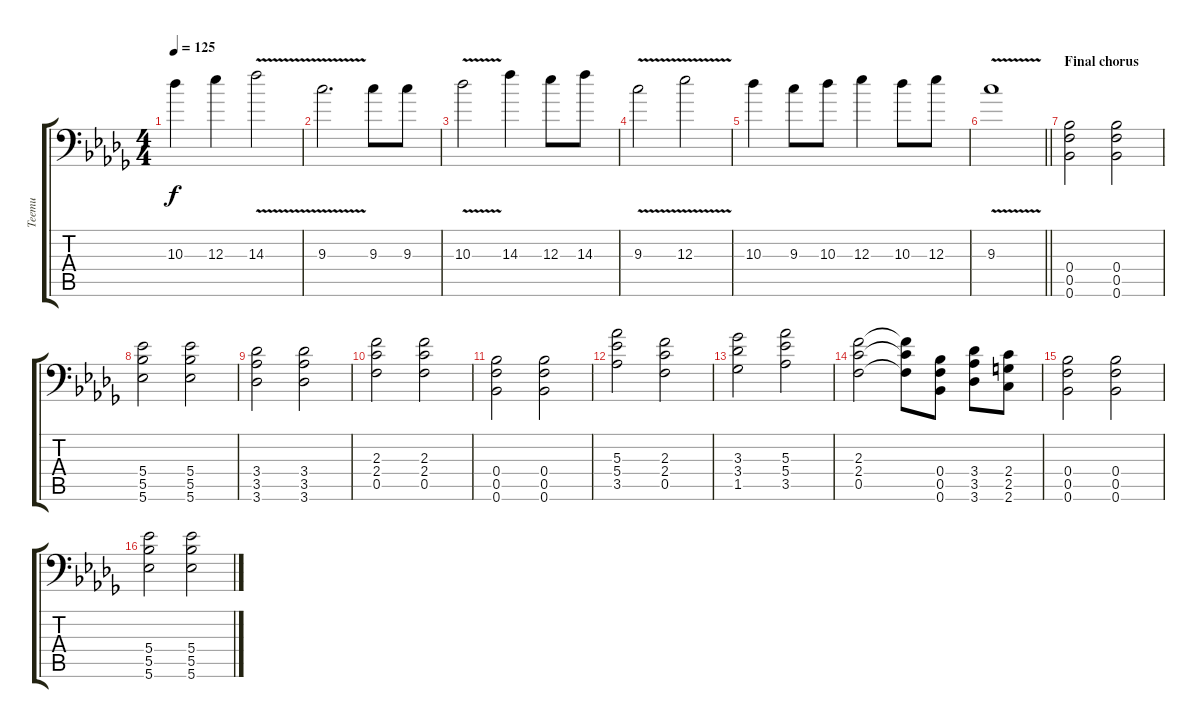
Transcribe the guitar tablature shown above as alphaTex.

\track ("Teemu" "Teemu") {instrument distortionguitar}
\staff {score tabs}
\tuning (C4 G3 Eb3 Bb2 F2 Bb1) {hide}
\ts (4 4)
\tempo 125
\clef f4
\ks bbminor
10.3.4{dy f} 12.3.4 14.3{v}.2 |
9.3{v}.2{d} 9.3.8 9.3.8 |
10.3{v}.2 14.3.4 12.3.8 14.3.8 |
9.3{v}.2 12.3{v}.2 |
10.3.4 9.3.8 10.3.8 12.3.4 10.3.8 12.3.8 |
\barLineRight lightlight
9.3{v}.1 |
\section ("" "Final chorus")
(0.4 0.5 0.6).2 (0.4 0.5 0.6).2 |
(5.4 5.5 5.6).2 (5.4 5.5 5.6).2 |
(3.4 3.5 3.6).2 (3.4 3.5 3.6).2 |
(2.3 2.4 0.5).2 (2.3 2.4 0.5).2 |
(0.4 0.5 0.6).2 (0.4 0.5 0.6).2 |
(5.3 5.4 3.5).2 (2.3 2.4 0.5).2 |
(3.3 3.4 1.5).2 (5.3 5.4 3.5).2 |
(2.3 2.4 0.5).2 (2.3{t} 2.4{t} 0.5{t}).8 (0.4 0.5 0.6).8 (3.4 3.5 3.6).8 (2.4 2.5 2.6).8 |
(0.4 0.5 0.6).2 (0.4 0.5 0.6).2 |
(5.4 5.5 5.6).2 (5.4 5.5 5.6).2
